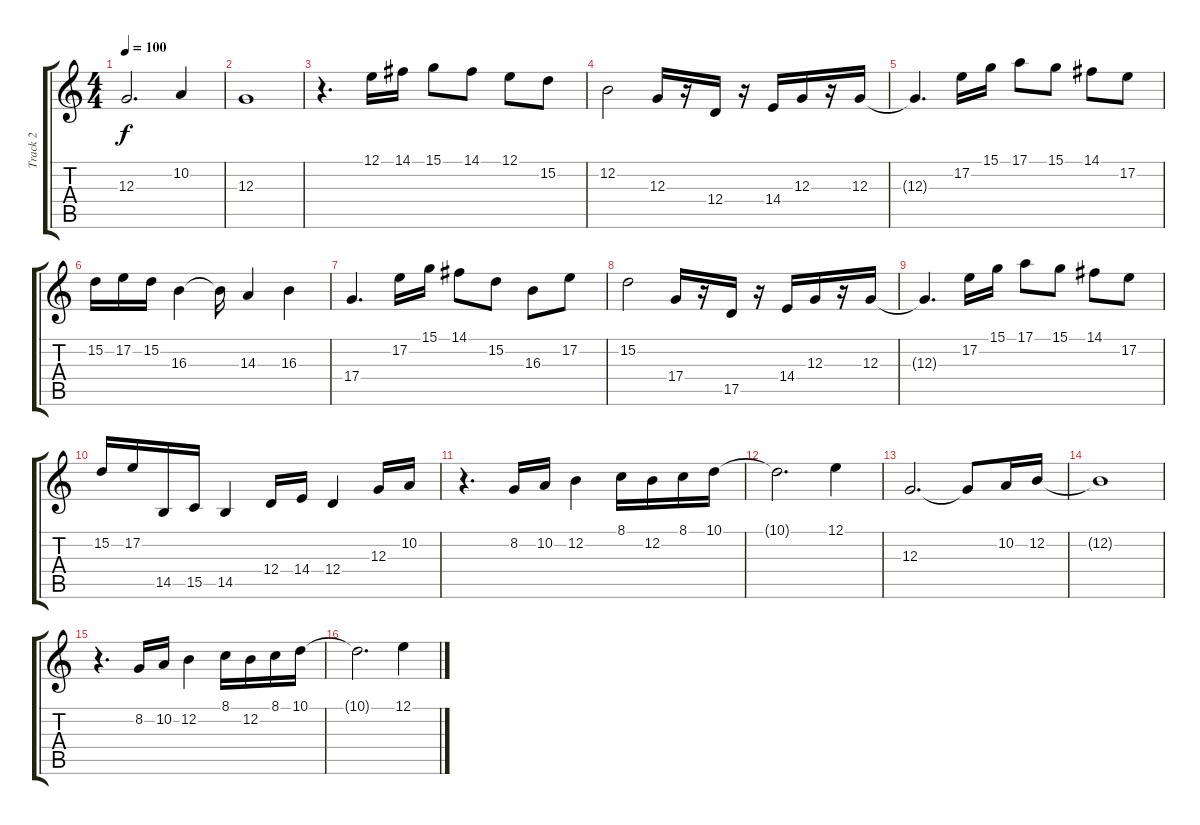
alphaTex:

\track ("Track 2" "Track 2") {instrument synthbrass2}
\staff {score tabs}
\tuning (E4 B3 G3 D3 A2 E2) {hide}
\ts (4 4)
\tempo 100
\clef g2
\ks c
12.3.2{d dy f} 10.2.4 |
12.3.1 |
r.4{d} 12.1.16 14.1.16 15.1.8 14.1.8 12.1.8 15.2.8 |
12.2.2 12.3.16 r.16 12.4.16 r.16 14.4.16 12.3.16 r.16 12.3.16 |
12.3{t}.4{d} 17.2.16 15.1.16 17.1.8 15.1.8 14.1.8 17.2.8 |
15.2.16 17.2.16 15.2.16 16.3.4 16.3{t}.16 14.3.4 16.3.4 |
17.4.4{d} 17.2.16 15.1.16 14.1.8 15.2.8 16.3.8 17.2.8 |
15.2.2 17.4.16 r.16 17.5.16 r.16 14.4.16 12.3.16 r.16 12.3.16 |
12.3{t}.4{d} 17.2.16 15.1.16 17.1.8 15.1.8 14.1.8 17.2.8 |
15.2.16 17.2.16 14.5.16 15.5.16 14.5.4 12.4.16 14.4.16 12.4.4 12.3.16 10.2.16 |
r.4{d} 8.2.16 10.2.16 12.2.4 8.1.16 12.2.16 8.1.16 10.1.16 |
10.1{t}.2{d} 12.1.4 |
12.3.2{d} 12.3{t}.8 10.2.16 12.2.16 |
12.2{t}.1 |
r.4{d} 8.2.16 10.2.16 12.2.4 8.1.16 12.2.16 8.1.16 10.1.16 |
10.1{t}.2{d} 12.1.4
